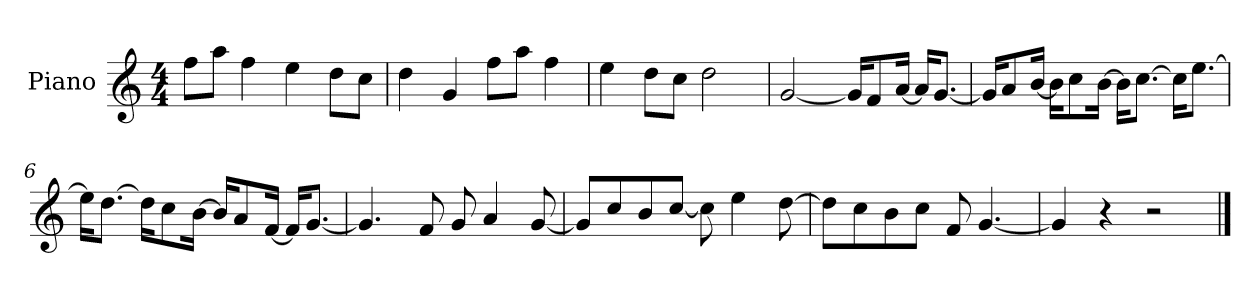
**kern
*part1
*staff1
*I"Piano
*I'P-no
*clefG2
*k[]
*M4/4
*MM90
=1
8ff\L
8aa\J
4ff\
4ee\
8dd\L
8cc\J
=2
4dd\
4g/
8ff\L
8aa\J
4ff\
=3
4ee\
8dd\L
8cc\J
2dd\
=4
[2g/
16g/KL]
8f/
[16a/Jk
16a/KL]
[8.g/J
=5
16g/KL]
8a/
[16b/Jk
16b\KL]
8cc\
[16b\Jk
16b\KL]
[8.cc\J
16cc\KL]
[8.ee\J
!!LO:LB:g=z
=6
16ee\KL]
[8.dd\J
16dd\KL]
8cc\
[16b\Jk
16b/KL]
8a/
[16f/Jk
16f/KL]
[8.g/J
=7
4.g/]
8f/
8g/
4a/
[8g/
=8
8g/L]
8cc/
8b/
[8cc/J
8cc\]
4ee\
[8dd\
=9
8dd\L]
8cc\
8b\
8cc\J
8f/
[4.g/
=10
4g/]
4r
2r
==
*-
